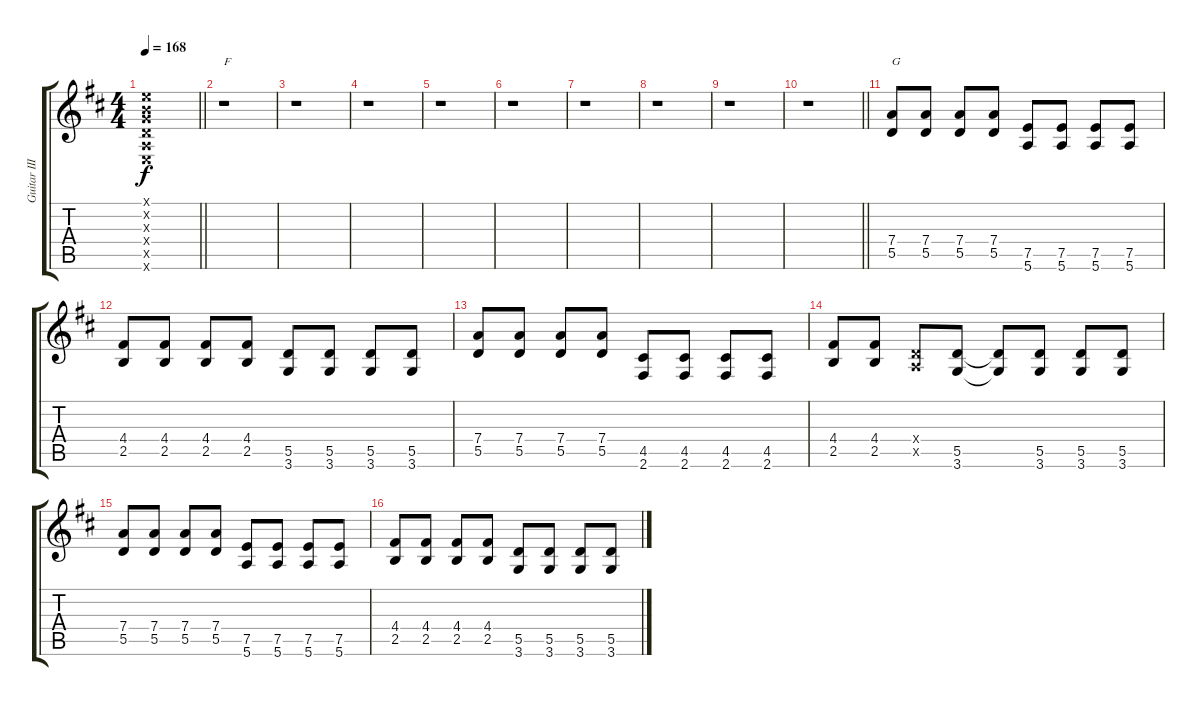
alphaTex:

\track ("Guitar III" "Guitar III") {instrument distortionguitar}
\staff {score tabs}
\tuning (E4 B3 G3 D3 A2 E2) {hide}
\ts (4 4)
\tempo 168
\clef g2
\barLineRight lightlight
\ks d
(0.1{x} 0.2{x} 0.3{x} 0.4{x} 0.5{x} 0.6{x}).1{dy f} |
r.1{txt "F"} |
r.1 |
r.1 |
r.1 |
r.1 |
r.1 |
r.1 |
r.1 |
\barLineRight lightlight
r.1 |
(7.4 5.5).8{txt "G" volume 10} (7.4 5.5).8 (7.4 5.5).8 (7.4 5.5).8 (7.5 5.6).8 (7.5 5.6).8 (7.5 5.6).8 (7.5 5.6).8 |
(4.4 2.5).8 (4.4 2.5).8 (4.4 2.5).8 (4.4 2.5).8 (5.5 3.6).8 (5.5 3.6).8 (5.5 3.6).8 (5.5 3.6).8 |
(7.4 5.5).8 (7.4 5.5).8 (7.4 5.5).8 (7.4 5.5).8 (4.5 2.6).8 (4.5 2.6).8 (4.5 2.6).8 (4.5 2.6).8 |
(4.4 2.5).8 (4.4 2.5).8 (0.4{x} 0.5{x}).8 (5.5 3.6).8 (5.5{t} 3.6{t}).8 (5.5 3.6).8 (5.5 3.6).8 (5.5 3.6).8 |
(7.4 5.5).8 (7.4 5.5).8 (7.4 5.5).8 (7.4 5.5).8 (7.5 5.6).8 (7.5 5.6).8 (7.5 5.6).8 (7.5 5.6).8 |
(4.4 2.5).8 (4.4 2.5).8 (4.4 2.5).8 (4.4 2.5).8 (5.5 3.6).8 (5.5 3.6).8 (5.5 3.6).8 (5.5 3.6).8
